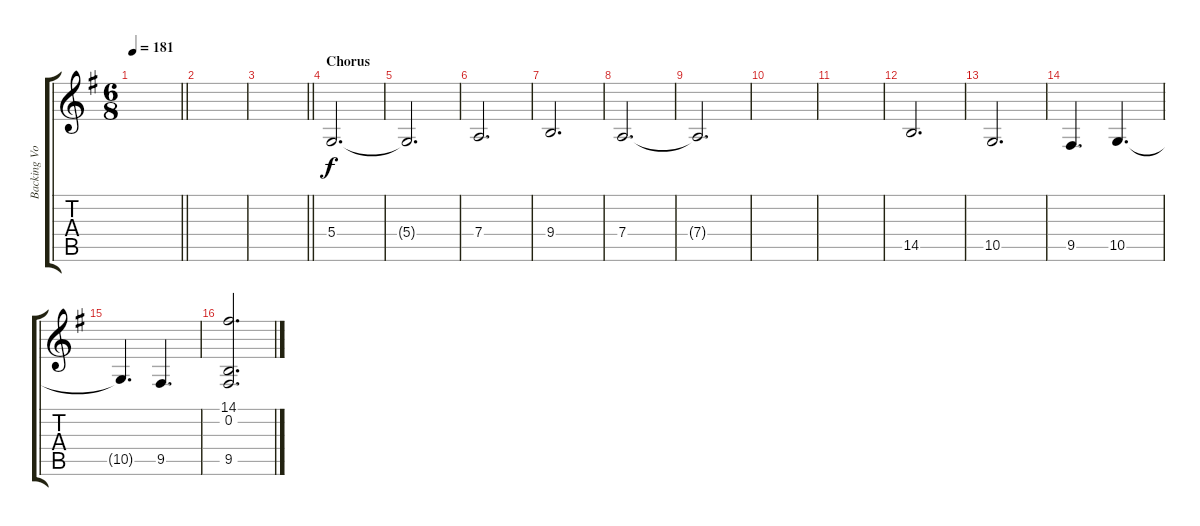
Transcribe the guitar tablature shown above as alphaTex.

\track ("Backing Vocals" "Backing Vo") {instrument clarinet}
\staff {score tabs}
\tuning (E4 B3 G3 D3 A2 E2) {hide}
\ts (6 8)
\tempo 181
\clef g2
\barLineRight lightlight
\ks eminor
|
|
\barLineRight lightlight
|
\section ("" "Chorus")
5.4.2{d} |
5.4{t}.2{d} |
7.4.2{d} |
9.4.2{d} |
7.4.2{d} |
7.4{t}.2{d} |
|
|
14.5.2{d} |
10.5.2{d} |
9.5.4{d} 10.5.4{d} |
10.5{t}.4{d} 9.5.4{d} |
(14.1 0.2 9.5).2{d}
